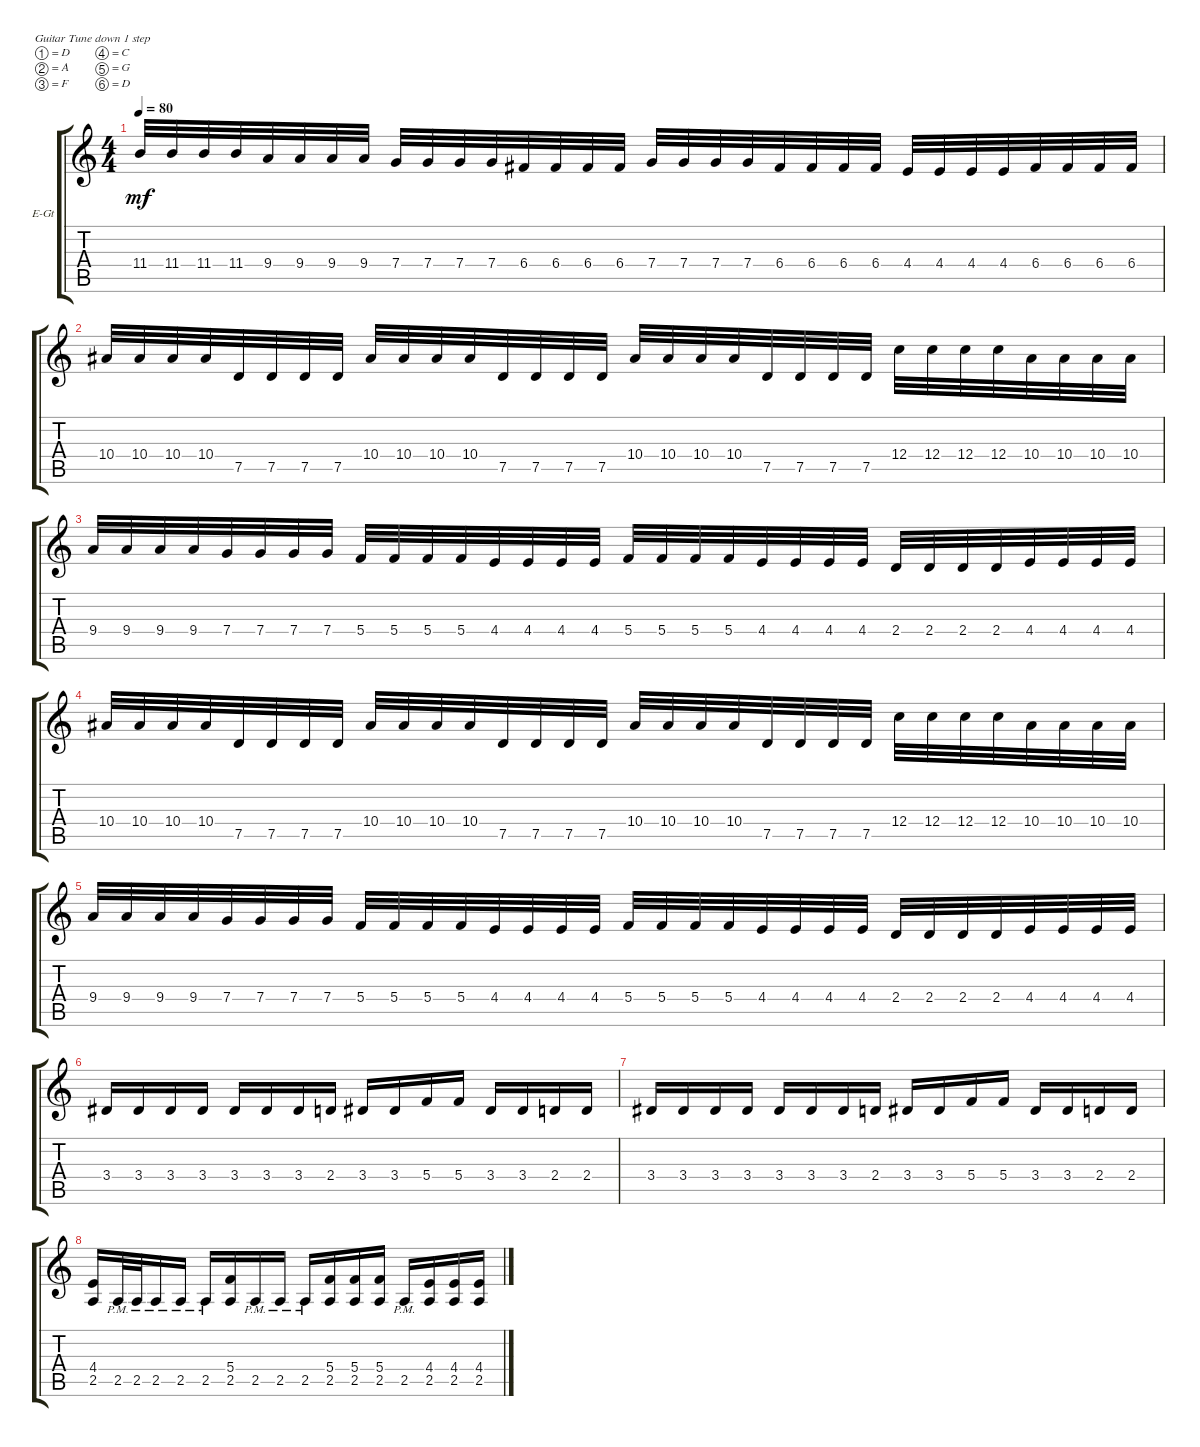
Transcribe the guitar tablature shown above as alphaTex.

\defaultSystemsLayout 4
\bracketExtendMode groupsimilarinstruments
\firstSystemTrackNameOrientation horizontal
\otherSystemsTrackNameOrientation horizontal
\track ("Lead Guitar" "E-Gt") {instrument overdrivenguitar}
\staff {score tabs}
\tuning (D4 A3 F3 C3 G2 D2)
\ts (4 4)
\tempo 80
\clef g2
\ks c
11.4.32{dy mf} 11.4.32 11.4.32 11.4.32 9.4.32 9.4.32 9.4.32 9.4.32 7.4.32 7.4.32 7.4.32 7.4.32 6.4.32 6.4.32 6.4.32 6.4.32 7.4.32 7.4.32 7.4.32 7.4.32 6.4.32 6.4.32 6.4.32 6.4.32 4.4.32 4.4.32 4.4.32 4.4.32 6.4.32 6.4.32 6.4.32 6.4.32 |
10.4.32 10.4.32 10.4.32 10.4.32 7.5.32 7.5.32 7.5.32 7.5.32 10.4.32 10.4.32 10.4.32 10.4.32 7.5.32 7.5.32 7.5.32 7.5.32 10.4.32 10.4.32 10.4.32 10.4.32 7.5.32 7.5.32 7.5.32 7.5.32 12.4.32 12.4.32 12.4.32 12.4.32 10.4.32 10.4.32 10.4.32 10.4.32 |
9.4.32 9.4.32 9.4.32 9.4.32 7.4.32 7.4.32 7.4.32 7.4.32 5.4.32 5.4.32 5.4.32 5.4.32 4.4.32 4.4.32 4.4.32 4.4.32 5.4.32 5.4.32 5.4.32 5.4.32 4.4.32 4.4.32 4.4.32 4.4.32 2.4.32 2.4.32 2.4.32 2.4.32 4.4.32 4.4.32 4.4.32 4.4.32 |
10.4.32 10.4.32 10.4.32 10.4.32 7.5.32 7.5.32 7.5.32 7.5.32 10.4.32 10.4.32 10.4.32 10.4.32 7.5.32 7.5.32 7.5.32 7.5.32 10.4.32 10.4.32 10.4.32 10.4.32 7.5.32 7.5.32 7.5.32 7.5.32 12.4.32 12.4.32 12.4.32 12.4.32 10.4.32 10.4.32 10.4.32 10.4.32 |
9.4.32 9.4.32 9.4.32 9.4.32 7.4.32 7.4.32 7.4.32 7.4.32 5.4.32 5.4.32 5.4.32 5.4.32 4.4.32 4.4.32 4.4.32 4.4.32 5.4.32 5.4.32 5.4.32 5.4.32 4.4.32 4.4.32 4.4.32 4.4.32 2.4.32 2.4.32 2.4.32 2.4.32 4.4.32 4.4.32 4.4.32 4.4.32 |
3.4.16 3.4.16 3.4.16 3.4.16 3.4.16 3.4.16 3.4.16 2.4.16 3.4.16 3.4.16 5.4.16 5.4.16 3.4.16 3.4.16 2.4.16 2.4.16 |
3.4.16 3.4.16 3.4.16 3.4.16 3.4.16 3.4.16 3.4.16 2.4.16 3.4.16 3.4.16 5.4.16 5.4.16 3.4.16 3.4.16 2.4.16 2.4.16 |
(2.5 4.4).16 2.5{pm}.32 2.5{pm}.32 2.5{pm}.16 2.5{pm}.16 2.5{pm}.16 (2.5 5.4).16 2.5{pm}.16 2.5{pm}.16 2.5{pm}.16 (2.5 5.4).16 (5.4 2.5).16 (5.4 2.5).16 2.5{pm}.16 (2.5 4.4).16 (4.4 2.5).16 (2.5 4.4).16
